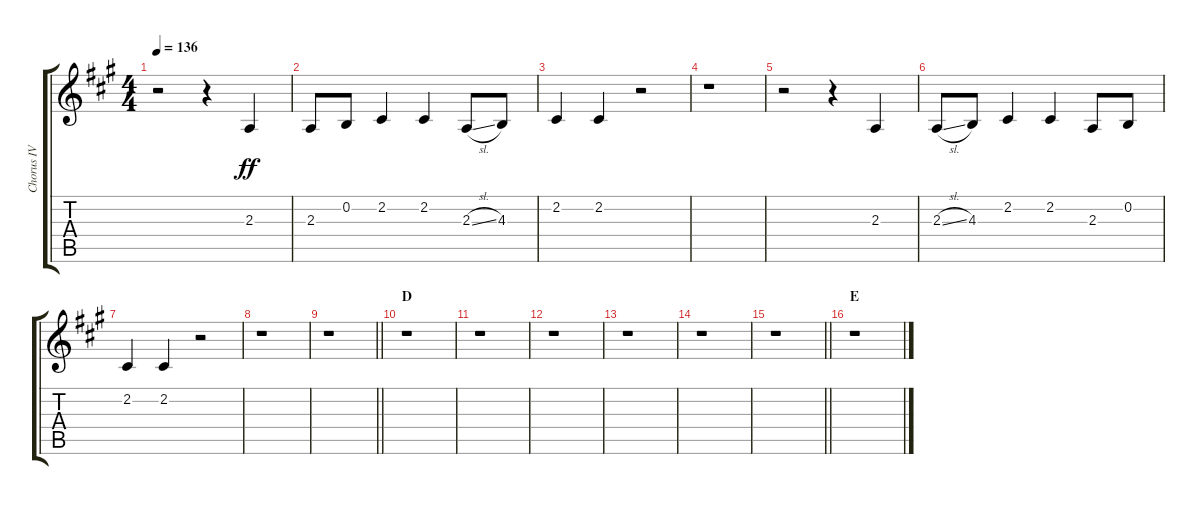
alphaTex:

\track ("Chorus IV" "Chorus IV") {instrument voiceoohs}
\staff {score tabs}
\tuning (E4 B3 G3 D3 A2 E2) {hide}
\ts (4 4)
\tempo 136
\clef g2
\ks a
r.2{dy ff} r.4 2.3.4 |
2.3.8 0.2.8 2.2.4 2.2.4 2.3{sl}.8 4.3.8 |
2.2.4 2.2.4 r.2 |
r.1 |
r.2 r.4 2.3.4 |
2.3{sl}.8 4.3.8 2.2.4 2.2.4 2.3.8 0.2.8 |
2.2.4 2.2.4 r.2 |
r.1 |
\barLineRight lightlight
r.1 |
\section ("" "D")
r.1 |
r.1 |
r.1 |
r.1 |
r.1 |
\barLineRight lightlight
r.1 |
\section ("" "E")
r.1
